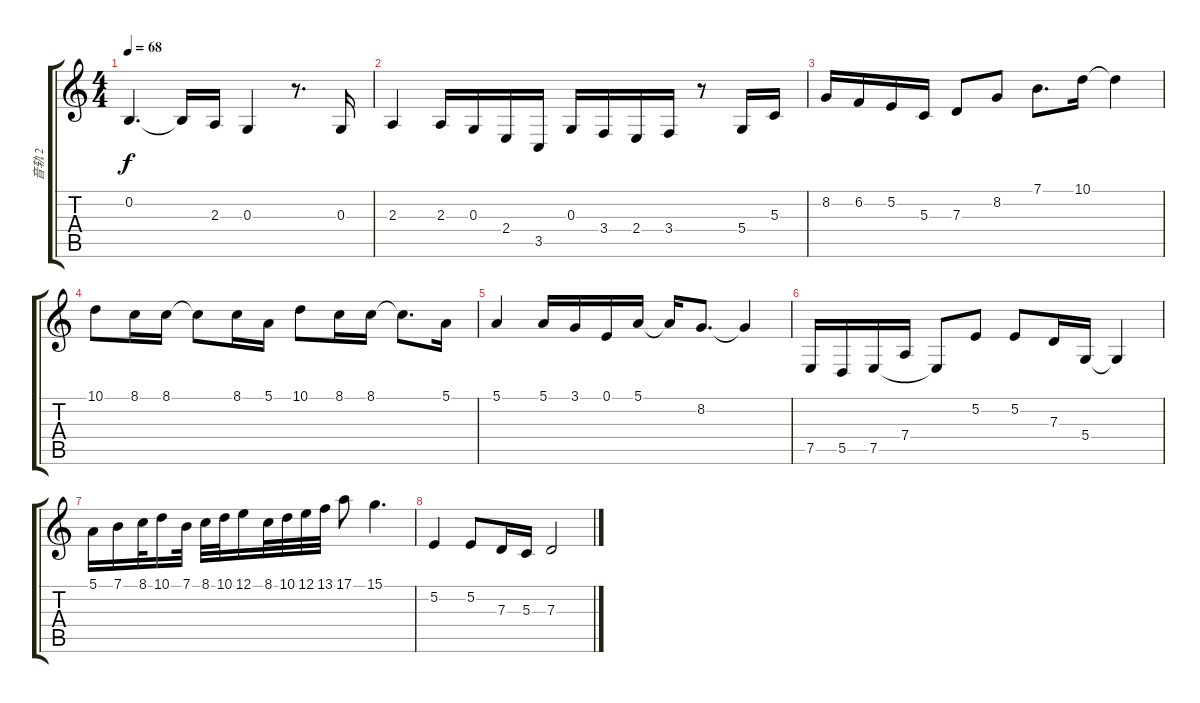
\track ("音轨 2" "音轨 2") {instrument violin}
\staff {score tabs}
\tuning (E4 B3 G3 D3 A2 E2) {hide}
\ts (4 4)
\tempo 68
\clef g2
\ks c
0.2.4{d dy f} 0.2{t}.16 2.3.16 0.3.4 r.8{d} 0.3.16 |
2.3.4 2.3.16 0.3.16 2.4.16 3.5.16 0.3.16 3.4.16 2.4.16 3.4.16 r.8 5.4.16 5.3.16 |
8.2.16 6.2.16 5.2.16 5.3.16 7.3.8 8.2.8 7.1.8{d} 10.1.16 10.1{t}.4 |
10.1.8 8.1.16 8.1.16 8.1{t}.8 8.1.16 5.1.16 10.1.8 8.1.16 8.1.16 8.1{t}.8{d} 5.1.16 |
5.1.4 5.1.16 3.1.16 0.1.16 5.1.16 5.1{t}.16 8.2.8{d} 8.2{t}.4 |
7.5.16 5.5.16 7.5.16 7.4.16 7.5{t}.8 5.2.8 5.2.8 7.3.16 5.4.16 5.4{t}.4 |
5.1.16 7.1.16 8.1.32 10.1.16 7.1.32 8.1.32 10.1.32 12.1.16 8.1.32 10.1.32 12.1.32 13.1.32 17.1.8 15.1.4{d} |
5.2.4 5.2.8 7.3.16 5.3.16 7.3.2
